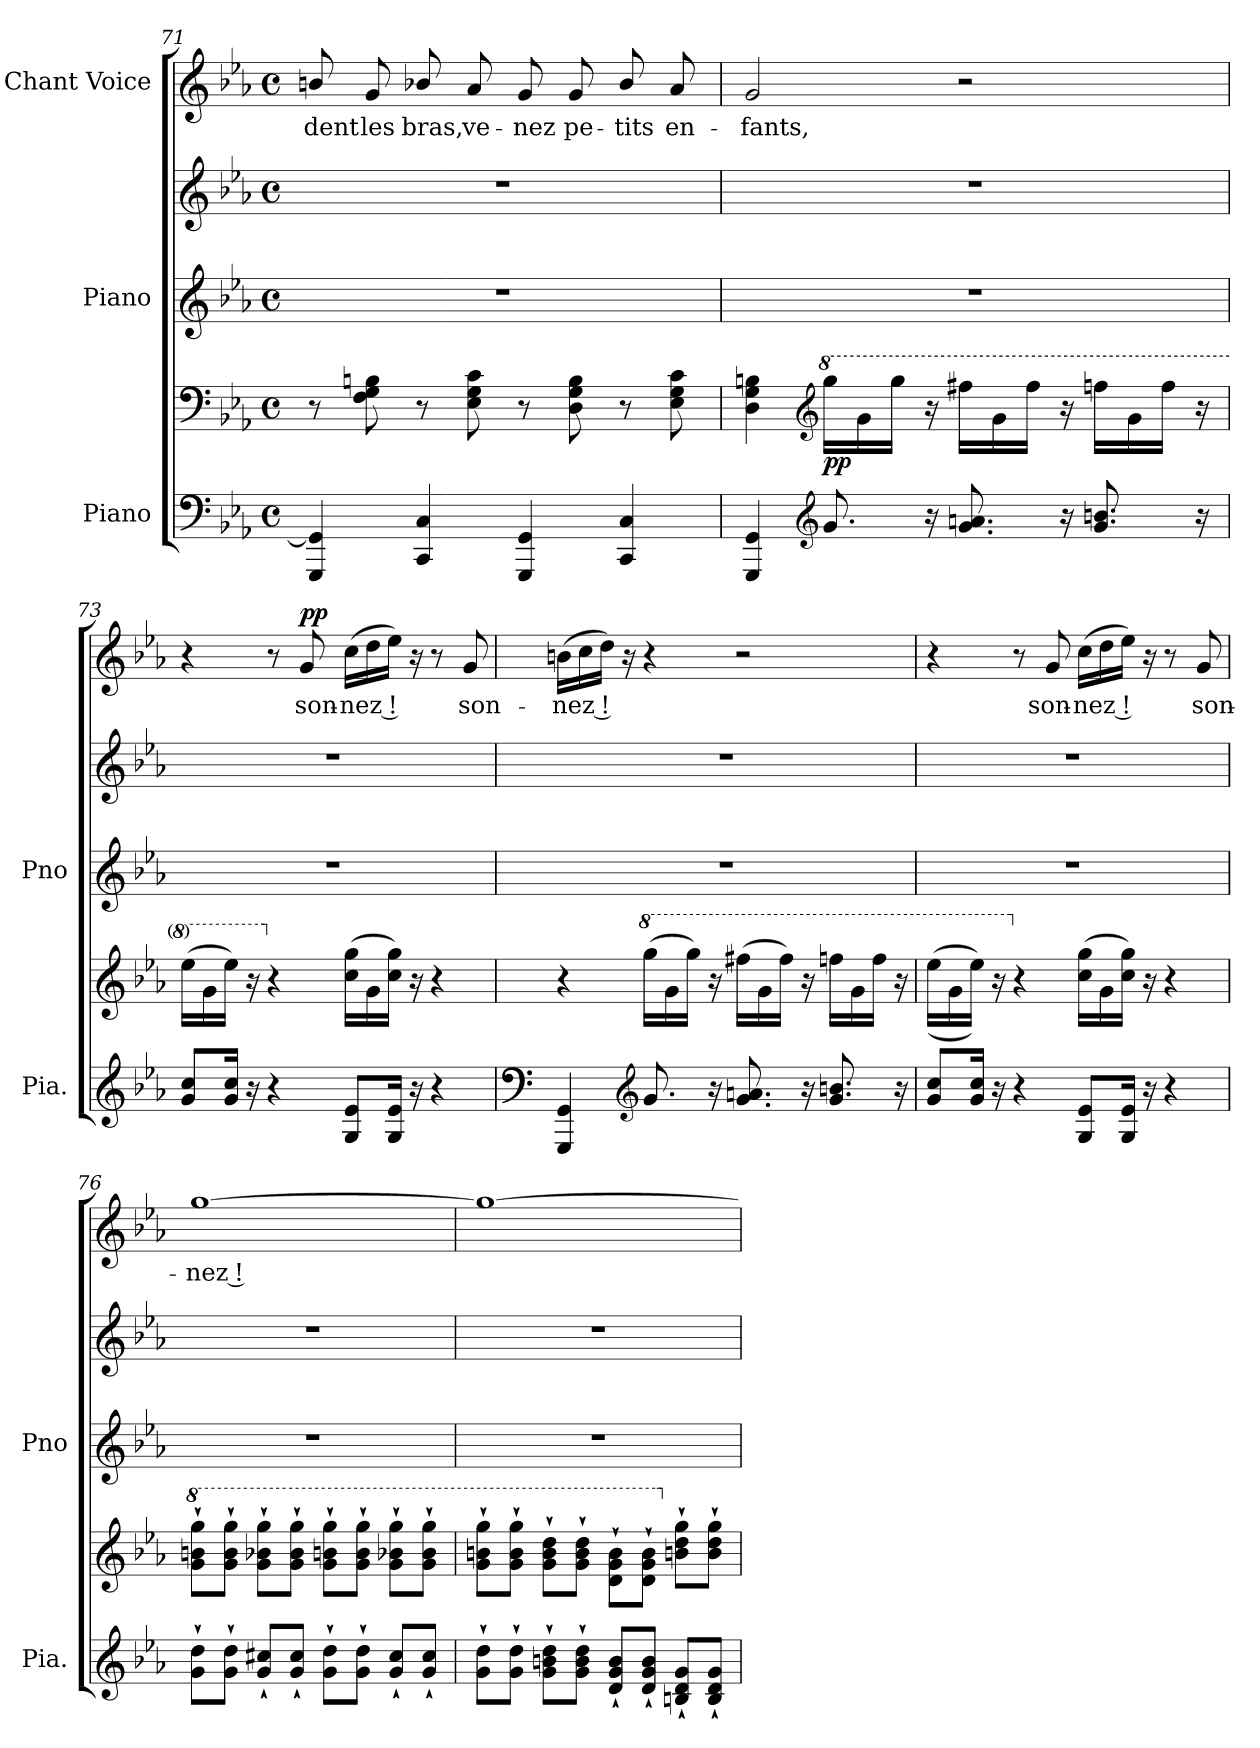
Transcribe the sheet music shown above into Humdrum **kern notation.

**kern	**kern	**dynam	**kern	**kern	**kern	**text	**dynam
*part3	*part3	*part3	*part2	*part2	*part1	*part1	*part1
*staff5	*staff4	*staff4/5	*staff3	*staff2	*staff1	*staff1	*staff1
*I"Piano	*	*	*I"Piano	*	*I"Chant Voice	*	*
*I'Pia.	*	*	*I'Pno	*	*	*	*
*clefF4	*clefF4	*	*clefG2	*clefG2	*clefG2	*	*
*k[b-e-a-]	*k[b-e-a-]	*	*k[b-e-a-]	*k[b-e-a-]	*k[b-e-a-]	*	*
*M4/4	*M4/4	*	*M4/4	*M4/4	*M4/4	*	*
*met(c)	*met(c)	*	*met(c)	*met(c)	*met(c)	*	*
=71	=71	=71	=71	=71	=71	=71	=71
!	!	!	!	!	!	!LO:LY:b	!
4GGG 4GG]	8r	.	1r	1r	8bn/	-dent	.
!	!	!	!	!	!	!LO:LY:b	!
.	8F 8G 8Bn	.	.	.	8g/	les	.
!	!	!	!	!	!	!LO:LY:b	!
4CC 4C	8r	.	.	.	8b-X/	bras,	.
!	!	!	!	!	!	!LO:LY:b	!
.	8E- 8G 8c	.	.	.	8a-/	ve-	.
!	!	!	!	!	!	!LO:LY:b	!
4GGG 4GG	8r	.	.	.	8g/	-nez	.
!	!	!	!	!	!	!LO:LY:b	!
.	8D 8G 8B	.	.	.	8g/	pe-	.
!	!	!	!	!	!	!LO:LY:b	!
4CC 4C	8r	.	.	.	8b-/	-tits	.
!	!	!	!	!	!	!LO:LY:b	!
.	8E- 8G 8c	.	.	.	8a-/	en-	.
!!LO:LB:g=z
=72	=72	=72	=72	=72	=72	=72	=72
!	!	!	!	!	!	!LO:LY:b	!
4GGG 4GG	4D 4G 4Bn	.	1r	1r	2g/	-fants,	.
*clefG2	*clefG2	*	*	*	*	*	*
*	*8va	*	*	*	*	*	*
!	!	!LO:DY:b	!	!	!	!	!
8.g	16ggg\LL	pp	.	.	.	.	.
.	16gg\	.	.	.	.	.	.
.	16ggg\JJ	.	.	.	.	.	.
16r	16r	.	.	.	.	.	.
8.g 8.an	16fff#X\LL	.	.	.	2r	.	.
.	16gg\	.	.	.	.	.	.
.	16fff#\JJ	.	.	.	.	.	.
16r	16r	.	.	.	.	.	.
8.g 8.bn	16fffn\LL	.	.	.	.	.	.
.	16gg\	.	.	.	.	.	.
.	16fff\JJ	.	.	.	.	.	.
16r	16r	.	.	.	.	.	.
=73	=73	=73	=73	=73	=73	=73	=73
8g/ 8cc/L	(16eee-\LL	.	1r	1r	4r	.	.
.	16gg\	.	.	.	.	.	.
16g/ 16cc/Jk	16eee-\JJ)	.	.	.	.	.	.
16r	16r	.	.	.	.	.	.
*	*X8va	*	*	*	*	*	*
4r	4r	.	.	.	8r	.	.
!	!	!	!	!	!	!LO:LY:b	!LO:DY:a
.	.	.	.	.	8g/	son-	pp
!	!	!	!	!	!	!LO:LY:b	!
8G/ 8e-/L	(16cc\ 16gg\LL	.	.	.	(16cc\LL	-nez !	.
.	16g\	.	.	.	16dd\	.	.
16G/ 16e-/Jk	16cc\ 16gg\JJ)	.	.	.	16ee-\JJ)	.	.
16r	16r	.	.	.	16r	.	.
4r	4r	.	.	.	8r	.	.
!	!	!	!	!	!	!LO:LY:b	!
.	.	.	.	.	8g/	son-	.
=74	=74	=74	=74	=74	=74	=74	=74
*clefF4	*	*	*	*	*	*	*
!	!	!	!	!	!	!LO:LY:b	!
4GGG 4GG	4r	.	1r	1r	(16bn\LL	-nez !	.
.	.	.	.	.	16cc\	.	.
.	.	.	.	.	16dd\JJ)	.	.
.	.	.	.	.	16r	.	.
*clefG2	*	*	*	*	*	*	*
*	*8va	*	*	*	*	*	*
8.g	(16ggg\LL	.	.	.	4r	.	.
.	16gg\	.	.	.	.	.	.
.	16ggg\JJ)	.	.	.	.	.	.
16r	16r	.	.	.	.	.	.
8.g 8.an	(16fff#X\LL	.	.	.	2r	.	.
.	16gg\	.	.	.	.	.	.
.	16fff#\JJ)	.	.	.	.	.	.
16r	16r	.	.	.	.	.	.
8.g 8.bn	16fffn\LL	.	.	.	.	.	.
.	16gg\	.	.	.	.	.	.
.	16fff\JJ	.	.	.	.	.	.
16r	16r	.	.	.	.	.	.
=75	=75	=75	=75	=75	=75	=75	=75
8g/ 8cc/L	((16eee-\LL	.	1r	1r	4r	.	.
.	16gg\	.	.	.	.	.	.
16g/ 16cc/Jk	16eee-\JJ))	.	.	.	.	.	.
16r	16r	.	.	.	.	.	.
*	*X8va	*	*	*	*	*	*
4r	4r	.	.	.	8r	.	.
!	!	!	!	!	!	!LO:LY:b	!
.	.	.	.	.	8g/	son-	.
!	!	!	!	!	!	!LO:LY:b	!
8G/ 8e-/L	(16cc\ 16gg\LL	.	.	.	(16cc\LL	-nez !	.
.	16g\	.	.	.	16dd\	.	.
16G/ 16e-/Jk	16cc\ 16gg\JJ)	.	.	.	16ee-\JJ)	.	.
16r	16r	.	.	.	16r	.	.
4r	4r	.	.	.	8r	.	.
!	!	!	!	!	!	!LO:LY:b	!
.	.	.	.	.	8g/	son-	.
=76	=76	=76	=76	=76	=76	=76	=76
*	*8va	*	*	*	*	*	*
!	!	!	!	!	!	!LO:LY:b	!
8g`\ 8dd`\L	8gg`\ 8bbn`\ 8ggg`\L	.	1r	1r	[1gg	-nez !	.
8g`\ 8dd`\J	8gg`\ 8bb`\ 8ggg`\J	.	.	.	.	.	.
8g`/ 8cc#X`/L	8gg`\ 8bb-X`\ 8ggg`\L	.	.	.	.	.	.
8g`/ 8cc#`/J	8gg`\ 8bb-`\ 8ggg`\J	.	.	.	.	.	.
8g`\ 8dd`\L	8gg`\ 8bbn`\ 8ggg`\L	.	.	.	.	.	.
8g`\ 8dd`\J	8gg`\ 8bb`\ 8ggg`\J	.	.	.	.	.	.
8g`/ 8cc#`/L	8gg`\ 8bb-X`\ 8ggg`\L	.	.	.	.	.	.
8g`/ 8cc#`/J	8gg`\ 8bb-`\ 8ggg`\J	.	.	.	.	.	.
=77	=77	=77	=77	=77	=77	=77	=77
8g`\ 8dd`\L	8gg`\ 8bbn`\ 8ggg`\L	.	1r	1r	1gg_	.	.
8g`\ 8dd`\J	8gg`\ 8bb`\ 8ggg`\J	.	.	.	.	.	.
8g`\ 8bn`\ 8dd`\L	8gg`\ 8bb`\ 8ddd`\L	.	.	.	.	.	.
8g`\ 8b`\ 8dd`\J	8gg`\ 8bb`\ 8ddd`\J	.	.	.	.	.	.
8d`/ 8g`/ 8b`/L	8dd`\ 8gg`\ 8bb`\L	.	.	.	.	.	.
8d`/ 8g`/ 8b`/J	8dd`\ 8gg`\ 8bb`\J	.	.	.	.	.	.
*	*X8va	*	*	*	*	*	*
8Bn`/ 8d`/ 8g`/L	8bn`\ 8dd`\ 8gg`\L	.	.	.	.	.	.
8B`/ 8d`/ 8g`/J	8b`\ 8dd`\ 8gg`\J	.	.	.	.	.	.
=	=	=	=	=	=	=	=
*-	*-	*-	*-	*-	*-	*-	*-
